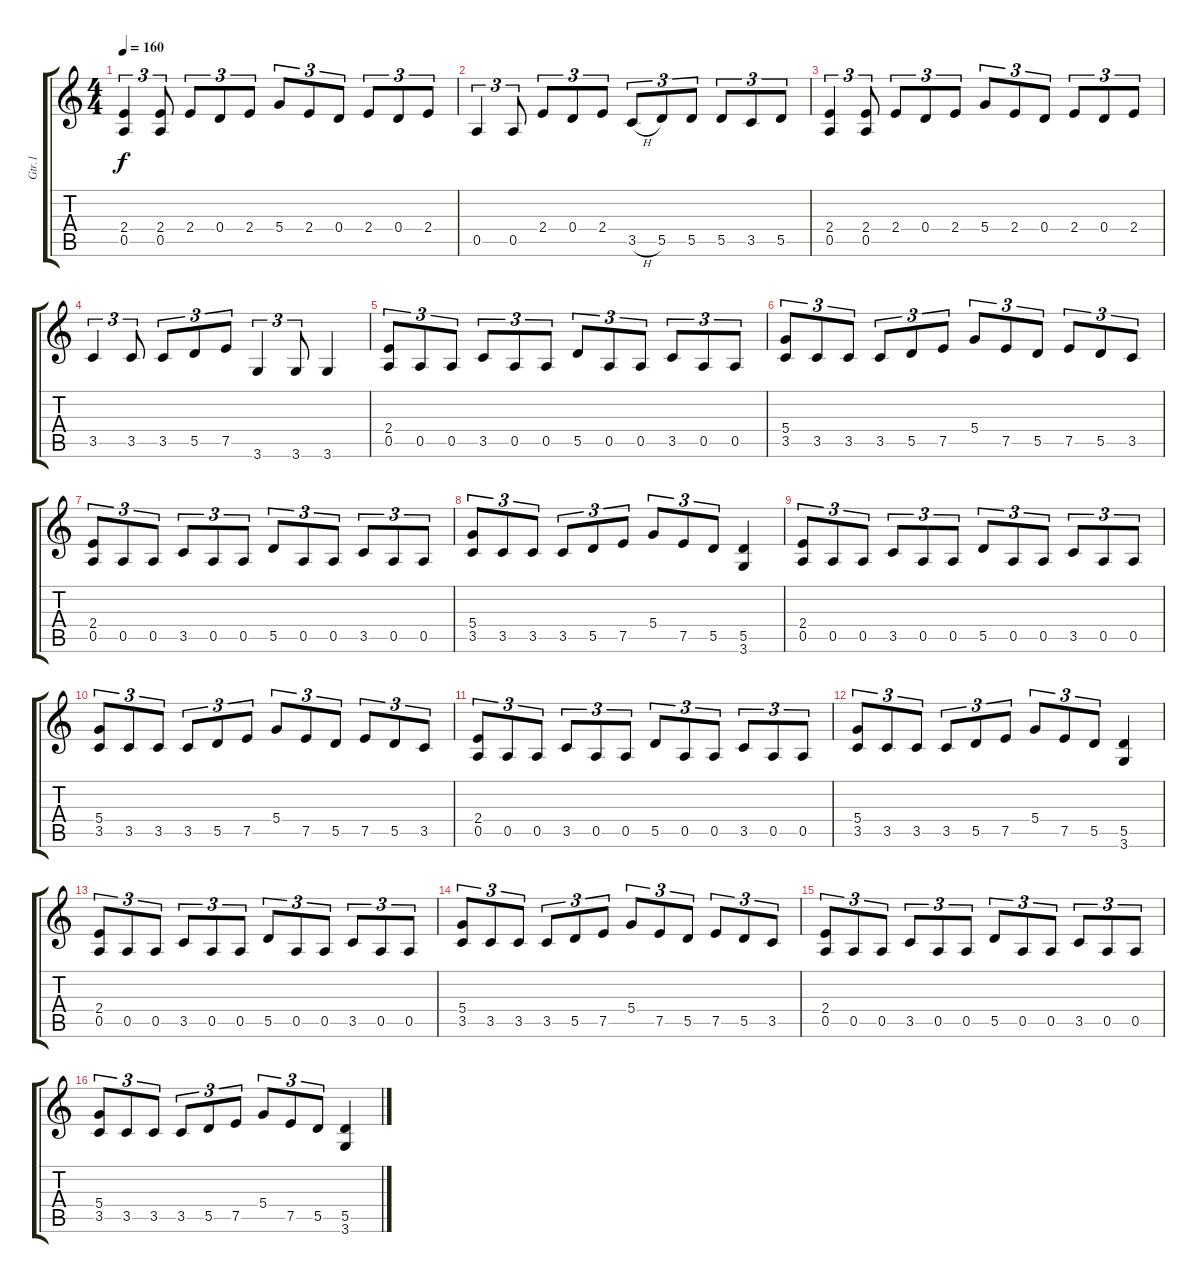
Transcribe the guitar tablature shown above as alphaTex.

\track ("Gtr.1" "Gtr.1") {instrument distortionguitar}
\staff {score tabs}
\tuning (E4 B3 G3 D3 A2 E2) {hide}
\ts (4 4)
\tempo 160
\clef g2
\ks c
(2.4 0.5).4{tu (3 2) dy f volume 13} (2.4 0.5).8{tu (3 2)} 2.4.8{tu (3 2)} 0.4.8{tu (3 2)} 2.4.8{tu (3 2)} 5.4.8{tu (3 2)} 2.4.8{tu (3 2)} 0.4.8{tu (3 2)} 2.4.8{tu (3 2)} 0.4.8{tu (3 2)} 2.4.8{tu (3 2)} |
0.5.4{tu (3 2)} 0.5.8{tu (3 2)} 2.4.8{tu (3 2)} 0.4.8{tu (3 2)} 2.4.8{tu (3 2)} 3.5{h}.8{tu (3 2)} 5.5.8{tu (3 2)} 5.5.8{tu (3 2)} 5.5.8{tu (3 2)} 3.5.8{tu (3 2)} 5.5.8{tu (3 2)} |
(2.4 0.5).4{tu (3 2) volume 13} (2.4 0.5).8{tu (3 2)} 2.4.8{tu (3 2)} 0.4.8{tu (3 2)} 2.4.8{tu (3 2)} 5.4.8{tu (3 2)} 2.4.8{tu (3 2)} 0.4.8{tu (3 2)} 2.4.8{tu (3 2)} 0.4.8{tu (3 2)} 2.4.8{tu (3 2)} |
3.5.4{tu (3 2)} 3.5.8{tu (3 2)} 3.5.8{tu (3 2)} 5.5.8{tu (3 2)} 7.5.8{tu (3 2)} 3.6.4{tu (3 2)} 3.6.8{tu (3 2)} 3.6.4 |
(2.4 0.5).8{tu (3 2)} 0.5.8{tu (3 2)} 0.5.8{tu (3 2)} 3.5.8{tu (3 2)} 0.5.8{tu (3 2)} 0.5.8{tu (3 2)} 5.5.8{tu (3 2)} 0.5.8{tu (3 2)} 0.5.8{tu (3 2)} 3.5.8{tu (3 2)} 0.5.8{tu (3 2)} 0.5.8{tu (3 2)} |
(5.4 3.5).8{tu (3 2)} 3.5.8{tu (3 2)} 3.5.8{tu (3 2)} 3.5.8{tu (3 2)} 5.5.8{tu (3 2)} 7.5.8{tu (3 2)} 5.4.8{tu (3 2)} 7.5.8{tu (3 2)} 5.5.8{tu (3 2)} 7.5.8{tu (3 2)} 5.5.8{tu (3 2)} 3.5.8{tu (3 2)} |
(2.4 0.5).8{tu (3 2)} 0.5.8{tu (3 2)} 0.5.8{tu (3 2)} 3.5.8{tu (3 2)} 0.5.8{tu (3 2)} 0.5.8{tu (3 2)} 5.5.8{tu (3 2)} 0.5.8{tu (3 2)} 0.5.8{tu (3 2)} 3.5.8{tu (3 2)} 0.5.8{tu (3 2)} 0.5.8{tu (3 2)} |
(5.4 3.5).8{tu (3 2)} 3.5.8{tu (3 2)} 3.5.8{tu (3 2)} 3.5.8{tu (3 2)} 5.5.8{tu (3 2)} 7.5.8{tu (3 2)} 5.4.8{tu (3 2)} 7.5.8{tu (3 2)} 5.5.8{tu (3 2)} (5.5 3.6).4 |
(2.4 0.5).8{tu (3 2)} 0.5.8{tu (3 2)} 0.5.8{tu (3 2)} 3.5.8{tu (3 2)} 0.5.8{tu (3 2)} 0.5.8{tu (3 2)} 5.5.8{tu (3 2)} 0.5.8{tu (3 2)} 0.5.8{tu (3 2)} 3.5.8{tu (3 2)} 0.5.8{tu (3 2)} 0.5.8{tu (3 2)} |
(5.4 3.5).8{tu (3 2)} 3.5.8{tu (3 2)} 3.5.8{tu (3 2)} 3.5.8{tu (3 2)} 5.5.8{tu (3 2)} 7.5.8{tu (3 2)} 5.4.8{tu (3 2)} 7.5.8{tu (3 2)} 5.5.8{tu (3 2)} 7.5.8{tu (3 2)} 5.5.8{tu (3 2)} 3.5.8{tu (3 2)} |
(2.4 0.5).8{tu (3 2)} 0.5.8{tu (3 2)} 0.5.8{tu (3 2)} 3.5.8{tu (3 2)} 0.5.8{tu (3 2)} 0.5.8{tu (3 2)} 5.5.8{tu (3 2)} 0.5.8{tu (3 2)} 0.5.8{tu (3 2)} 3.5.8{tu (3 2)} 0.5.8{tu (3 2)} 0.5.8{tu (3 2)} |
(5.4 3.5).8{tu (3 2)} 3.5.8{tu (3 2)} 3.5.8{tu (3 2)} 3.5.8{tu (3 2)} 5.5.8{tu (3 2)} 7.5.8{tu (3 2)} 5.4.8{tu (3 2)} 7.5.8{tu (3 2)} 5.5.8{tu (3 2)} (5.5 3.6).4 |
(2.4 0.5).8{tu (3 2)} 0.5.8{tu (3 2)} 0.5.8{tu (3 2)} 3.5.8{tu (3 2)} 0.5.8{tu (3 2)} 0.5.8{tu (3 2)} 5.5.8{tu (3 2)} 0.5.8{tu (3 2)} 0.5.8{tu (3 2)} 3.5.8{tu (3 2)} 0.5.8{tu (3 2)} 0.5.8{tu (3 2)} |
(5.4 3.5).8{tu (3 2)} 3.5.8{tu (3 2)} 3.5.8{tu (3 2)} 3.5.8{tu (3 2)} 5.5.8{tu (3 2)} 7.5.8{tu (3 2)} 5.4.8{tu (3 2)} 7.5.8{tu (3 2)} 5.5.8{tu (3 2)} 7.5.8{tu (3 2)} 5.5.8{tu (3 2)} 3.5.8{tu (3 2)} |
(2.4 0.5).8{tu (3 2)} 0.5.8{tu (3 2)} 0.5.8{tu (3 2)} 3.5.8{tu (3 2)} 0.5.8{tu (3 2)} 0.5.8{tu (3 2)} 5.5.8{tu (3 2)} 0.5.8{tu (3 2)} 0.5.8{tu (3 2)} 3.5.8{tu (3 2)} 0.5.8{tu (3 2)} 0.5.8{tu (3 2)} |
(5.4 3.5).8{tu (3 2)} 3.5.8{tu (3 2)} 3.5.8{tu (3 2)} 3.5.8{tu (3 2)} 5.5.8{tu (3 2)} 7.5.8{tu (3 2)} 5.4.8{tu (3 2)} 7.5.8{tu (3 2)} 5.5.8{tu (3 2)} (5.5 3.6).4
